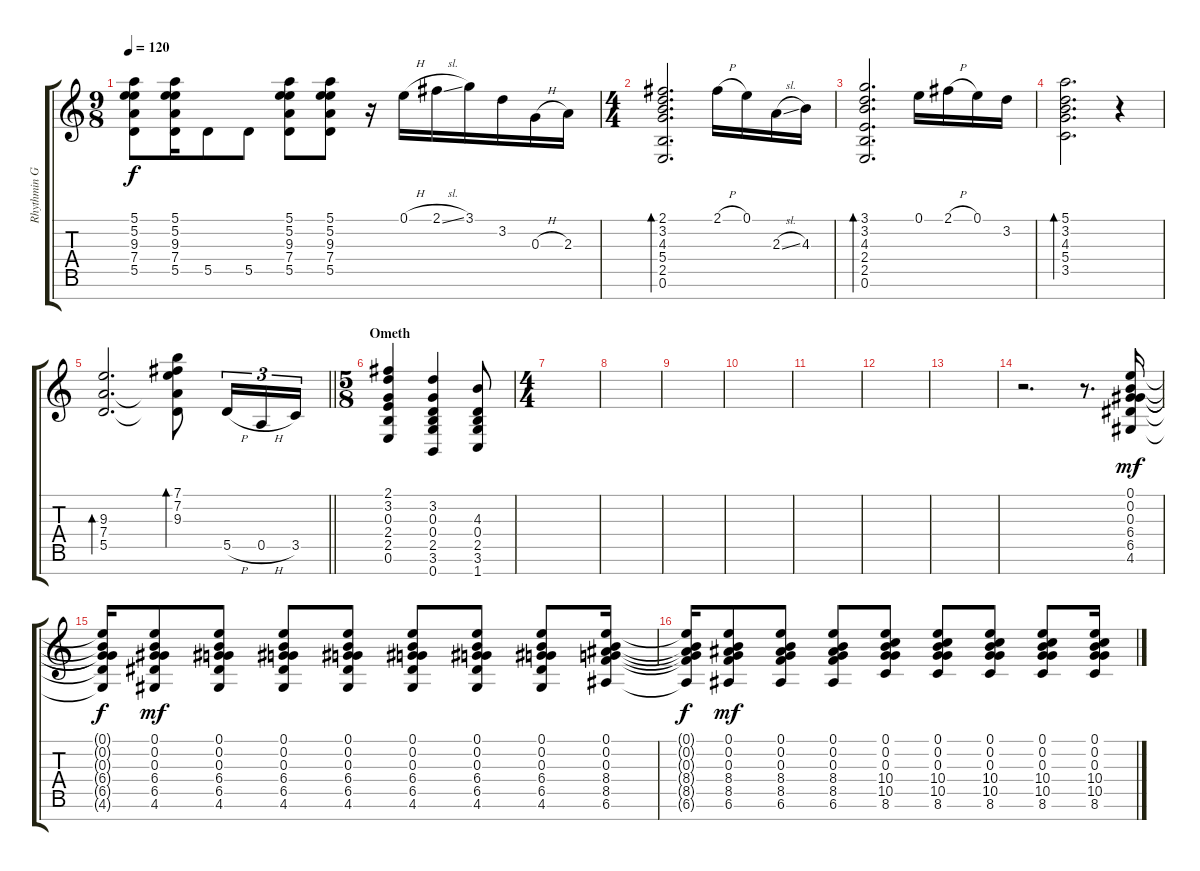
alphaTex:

\track ("Rhythmin Guitar #2" "Rhythmin G") {instrument distortionguitar}
\staff {score tabs}
\tuning (E4 B3 G3 D3 A2 E2 B1) {hide}
\ts (9 8)
\tempo 120
\clef g2
\ks c
(5.1 5.2 9.3 7.4 5.5).8{dy f} (5.1 5.2 9.3 7.4 5.5).16 5.5.8 5.5.8 (5.1 5.2 9.3 7.4 5.5).8 (5.1 5.2 9.3 7.4 5.5).8 r.16 0.1{h}.16 2.1{sl}.16 3.1.16 3.2.16 0.3{h}.16 2.3.16 |
\ts (4 4)
(2.1 3.2 4.3 5.4 2.5 0.6).2{d bd 60 balance 8} 2.1{h}.16 0.1.16 2.3{sl}.16 4.3.16 |
(3.1 3.2 4.3 2.4 2.5 0.6).2{d bd 60} 0.1.16 2.1{h}.16 0.1.16 3.2.16 |
(5.1 3.2 4.3 5.4 3.5).2{d bd 60} r.4 |
\barLineRight lightlight
(9.3 7.4 5.5).2{d bd 60} (7.1 7.2 9.3 7.4{t} 5.5{t}).8{bd 60} 5.5{h}.16{tu (3 2)} 0.5{h}.16{tu (3 2)} 3.5.16{tu (3 2)} |
\ts (5 8)
\section ("" "Ometh")
(2.1 3.2 0.3 2.4 2.5 0.6).4 (3.2 0.3 0.4 2.5 3.6 0.7).4 (4.3 0.4 2.5 3.6 1.7).8 |
\ts (4 4)
|
|
|
|
|
|
|
r.2{d} r.8{d} (0.1 0.2 0.3 6.4 6.5 4.6).16{dy mf} |
(0.1{t} 0.2{t} 0.3{t} 6.4{t} 6.5{t} 4.6{t}).16{dy f} (0.1 0.2 0.3 6.4 6.5 4.6).8{dy mf} (0.1 0.2 0.3 6.4 6.5 4.6).8 (0.1 0.2 0.3 6.4 6.5 4.6).8 (0.1 0.2 0.3 6.4 6.5 4.6).8 (0.1 0.2 0.3 6.4 6.5 4.6).8 (0.1 0.2 0.3 6.4 6.5 4.6).8 (0.1 0.2 0.3 6.4 6.5 4.6).8 (0.1 0.2 0.3 8.4 8.5 6.6).16 |
(0.1{t} 0.2{t} 0.3{t} 8.4{t} 8.5{t} 6.6{t}).16{dy f} (0.1 0.2 0.3 8.4 8.5 6.6).8{dy mf} (0.1 0.2 0.3 8.4 8.5 6.6).8 (0.1 0.2 0.3 8.4 8.5 6.6).8 (0.1 0.2 0.3 10.4 10.5 8.6).8 (0.1 0.2 0.3 10.4 10.5 8.6).8 (0.1 0.2 0.3 10.4 10.5 8.6).8 (0.1 0.2 0.3 10.4 10.5 8.6).8 (0.1 0.2 0.3 10.4 10.5 8.6).16
